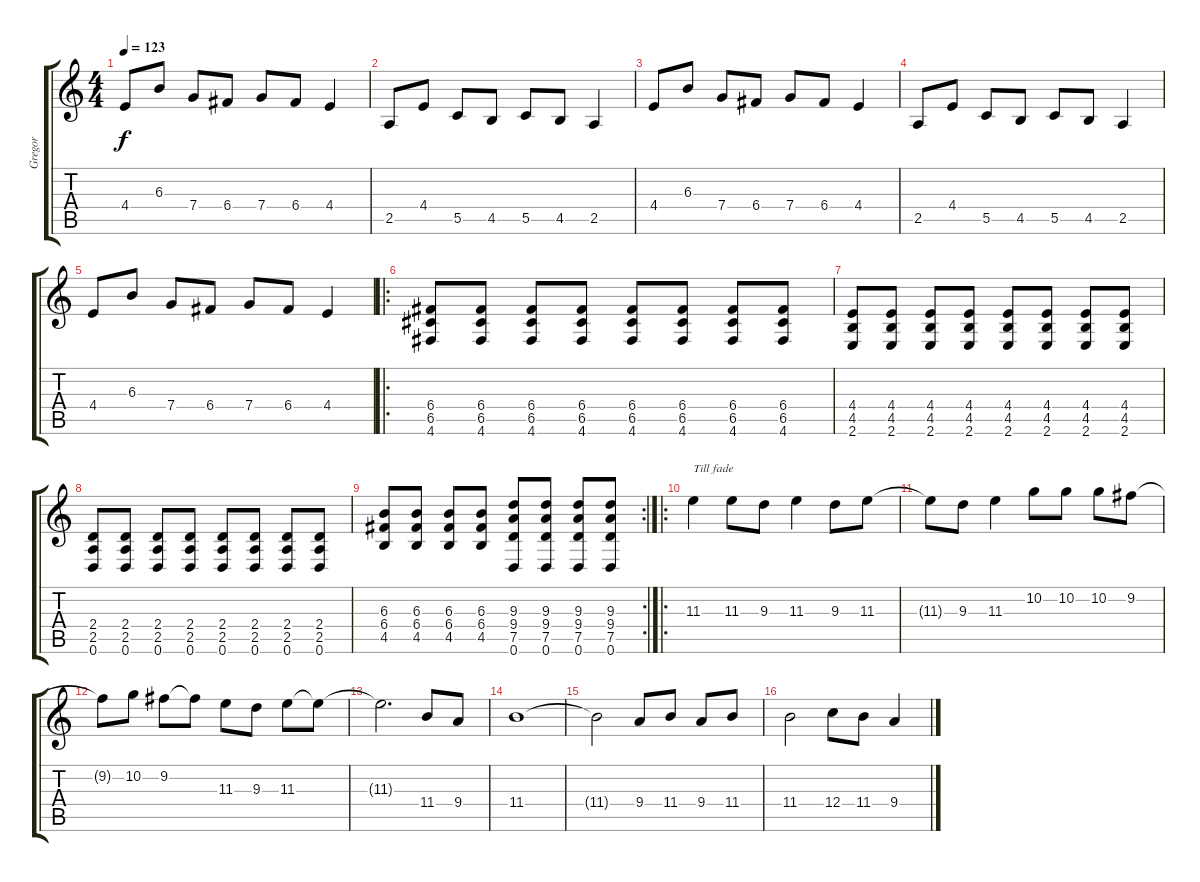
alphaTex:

\track ("Gregor" "Gregor") {instrument overdrivenguitar}
\staff {score tabs}
\tuning (D4 A3 F3 C3 G2 D2) {hide}
\ts (4 4)
\tempo 123
\clef g2
\ks c
4.4.8{dy f} 6.3.8 7.4.8 6.4.8 7.4.8 6.4.8 4.4.4 |
2.5.8 4.4.8 5.5.8 4.5.8 5.5.8 4.5.8 2.5.4 |
4.4.8 6.3.8 7.4.8 6.4.8 7.4.8 6.4.8 4.4.4 |
2.5.8 4.4.8 5.5.8 4.5.8 5.5.8 4.5.8 2.5.4 |
4.4.8 6.3.8 7.4.8 6.4.8 7.4.8 6.4.8 4.4.4 |
\ro
(6.4 6.5 4.6).8 (6.4 6.5 4.6).8 (6.4 6.5 4.6).8 (6.4 6.5 4.6).8 (6.4 6.5 4.6).8 (6.4 6.5 4.6).8 (6.4 6.5 4.6).8 (6.4 6.5 4.6).8 |
(4.4 4.5 2.6).8 (4.4 4.5 2.6).8 (4.4 4.5 2.6).8 (4.4 4.5 2.6).8 (4.4 4.5 2.6).8 (4.4 4.5 2.6).8 (4.4 4.5 2.6).8 (4.4 4.5 2.6).8 |
(2.4 2.5 0.6).8 (2.4 2.5 0.6).8 (2.4 2.5 0.6).8 (2.4 2.5 0.6).8 (2.4 2.5 0.6).8 (2.4 2.5 0.6).8 (2.4 2.5 0.6).8 (2.4 2.5 0.6).8 |
\rc 2
(6.3 6.4 4.5).8 (6.3 6.4 4.5).8 (6.3 6.4 4.5).8 (6.3 6.4 4.5).8 (9.3 9.4 7.5 0.6).8 (9.3 9.4 7.5 0.6).8 (9.3 9.4 7.5 0.6).8 (9.3 9.4 7.5 0.6).8 |
\ro
11.3.4{txt "Till fade"} 11.3.8 9.3.8 11.3.4 9.3.8 11.3.8 |
11.3{t}.8 9.3.8 11.3.4 10.2.8 10.2.8 10.2.8 9.2.8 |
9.2{t}.8 10.2.8 9.2.8 9.2{t}.8 11.3.8 9.3.8 11.3.8 11.3{t}.8 |
11.3{t}.2{d} 11.4.8 9.4.8 |
11.4.1 |
11.4{t}.2 9.4.8 11.4.8 9.4.8 11.4.8 |
11.4.2 12.4.8 11.4.8 9.4.4
